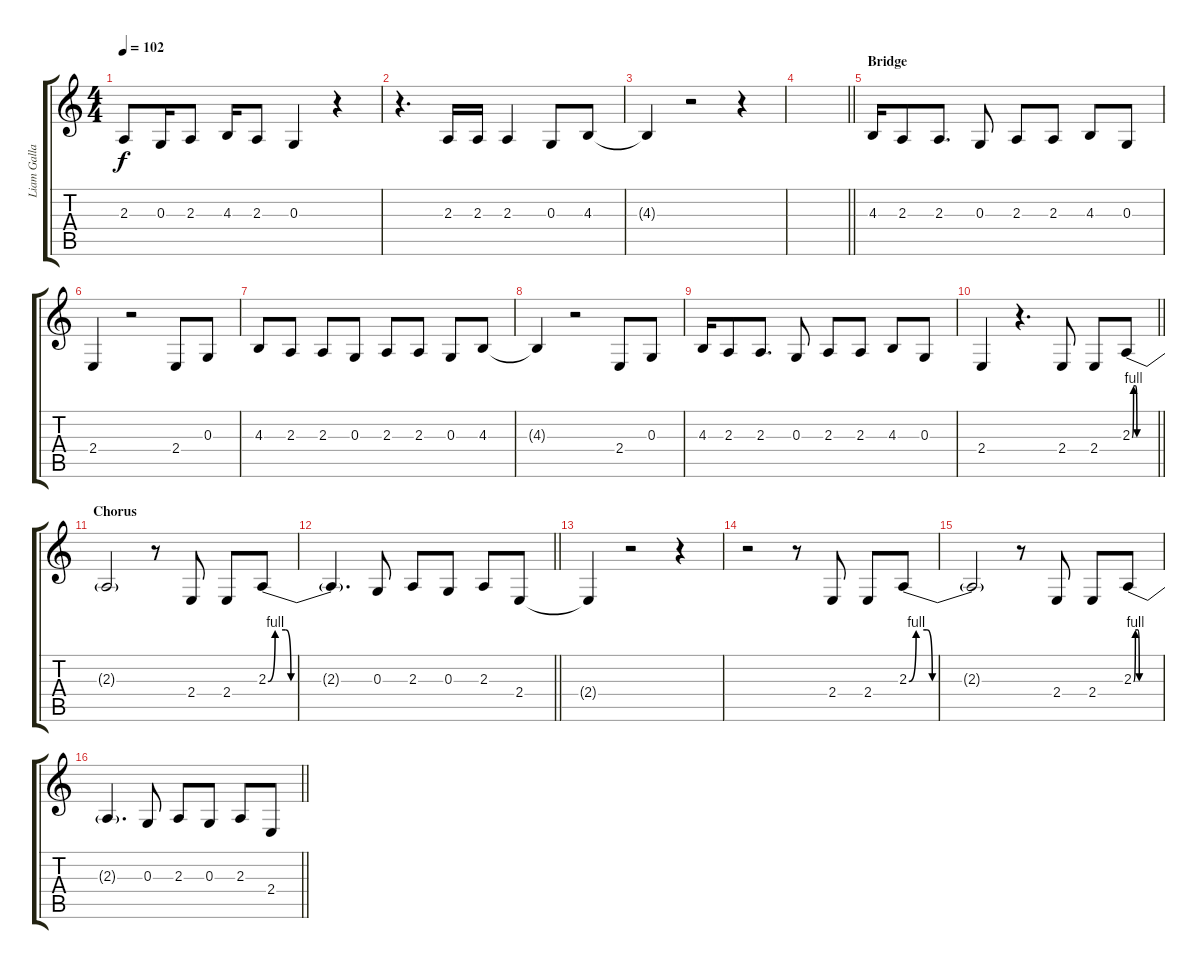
\track ("Liam Gallagher" "Liam Galla") {instrument tenorsax}
\staff {score tabs}
\tuning (E4 B3 G3 D3 A2 E2) {hide}
\ts (4 4)
\tempo 102
\clef g2
\ks c
2.3.8{dy f} 0.3.16 2.3.8 4.3.16 2.3.8 0.3.4 r.4 |
r.4{d} 2.3.16 2.3.16 2.3.4 0.3.8 4.3.8 |
4.3{t}.4 r.2 r.4 |
\barLineRight lightlight
|
\section ("" "Bridge")
4.3.16 2.3.8 2.3.8{d} 0.3.8 2.3.8 2.3.8 4.3.8 0.3.8 |
2.4.4 r.2 2.4.8 0.3.8 |
4.3.8 2.3.8 2.3.8 0.3.8 2.3.8 2.3.8 0.3.8 4.3.8 |
4.3{t}.4 r.2 2.4.8 0.3.8 |
4.3.16 2.3.8 2.3.8{d} 0.3.8 2.3.8 2.3.8 4.3.8 0.3.8 |
\barLineRight lightlight
2.4.4 r.4{d} 2.4.8 2.4.8 2.3{be (custom 0 0 4 4 10 4 13 0 19 0 30 0 60 0)}.8 |
\section ("" "Chorus")
2.3{t}.2 r.8 2.4.8 2.4.8 2.3{be (custom 0 0 4 4 10 4 13 0 19 0 30 0 60 0)}.8 |
\barLineRight lightlight
2.3{t}.4{d} 0.3.8 2.3.8 0.3.8 2.3.8 2.4.8 |
2.4{t}.4 r.2 r.4 |
r.2 r.8 2.4.8 2.4.8 2.3{be (custom 0 0 4 4 10 4 13 0 19 0 30 0 60 0)}.8 |
2.3{t}.2 r.8 2.4.8 2.4.8 2.3{be (custom 0 0 4 4 10 4 13 0 19 0 30 0 60 0)}.8 |
\barLineRight lightlight
2.3{t}.4{d} 0.3.8 2.3.8 0.3.8 2.3.8 2.4.8
